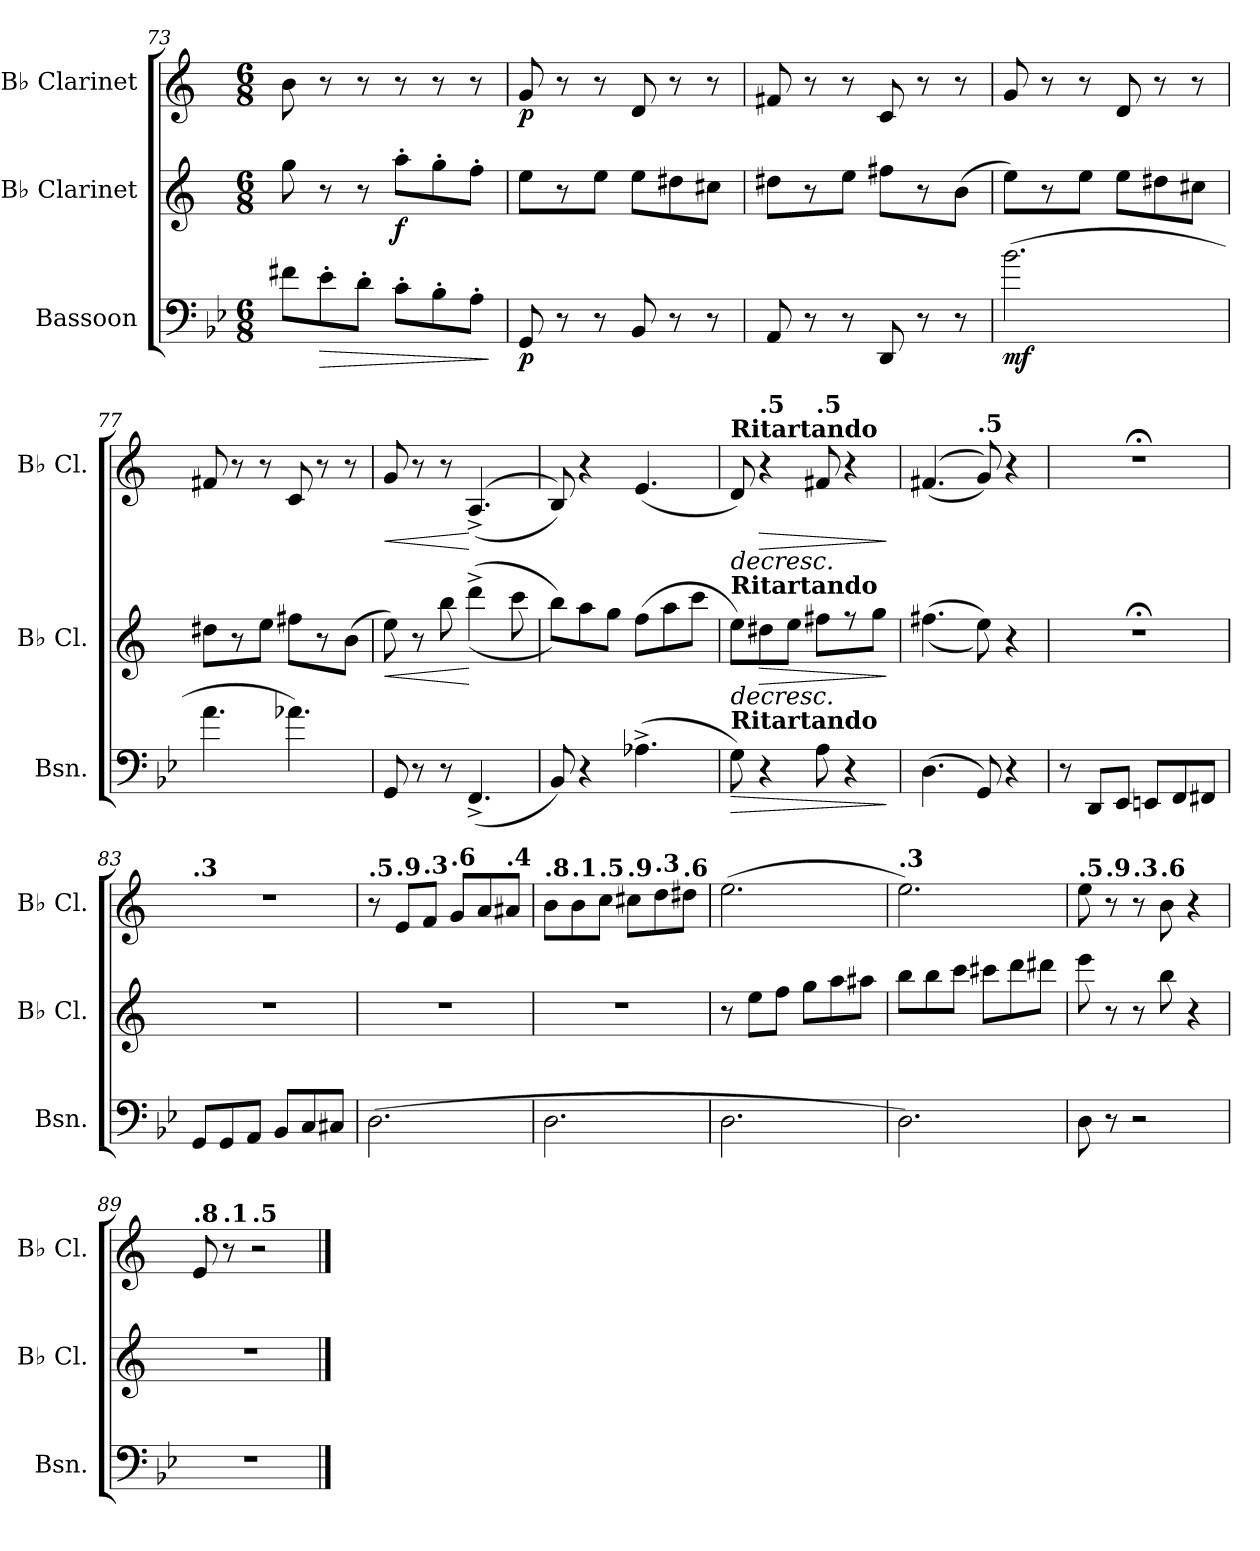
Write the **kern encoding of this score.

**kern	**dynam	**kern	**dynam	**kern	**dynam
*part3	*part3	*part2	*part2	*part1	*part1
*staff3	*staff3	*staff2	*staff2	*staff1	*staff1
*I"Bassoon	*	*I"B♭ Clarinet	*	*I"B♭ Clarinet	*
*I'Bsn.	*	*I'B♭ Cl.	*	*I'B♭ Cl.	*
!!LO:PB:g=z
*clefF4	*	*clefG2	*	*clefG2	*
*	*	*ITrd1c2	*	*ITrd1c2	*
*k[b-e-]	*	*k[b-e-]	*	*k[b-e-]	*
*M6/8	*	*M6/8	*	*M6/8	*
=73	=73	=73	=73	=73	=73
8f#X\L	.	8ff\	.	8a\	.
!	!LO:HP:b	!	!	!	!
8e-'\	>	8r	.	8r	.
8d'\J	.	8r	.	8r	.
!	!	!	!LO:DY:b	!	!
8c'\L	.	8gg'\L	f	8r	.
8B-'\	.	8ff'\	.	8r	.
8A'\J	.	8ee-'\J	.	8r	.
.	]	.	.	.	.
=74	=74	=74	=74	=74	=74
!	!LO:DY:b	!	!	!	!LO:DY:b
8GG/	p	8dd\L	.	8f/	p
8r	.	8r	.	8r	.
8r	.	8dd\J	.	8r	.
8BB-/	.	8dd\L	.	8c/	.
8r	.	8cc#X\	.	8r	.
8r	.	8bn\J	.	8r	.
=75	=75	=75	=75	=75	=75
8AA/	.	8cc#X\L	.	8en/	.
8r	.	8r	.	8r	.
8r	.	8dd\J	.	8r	.
8DD/	.	8een\L	.	8B-/	.
8r	.	8r	.	8r	.
8r	.	(>8a\J	.	8r	.
=76	=76	=76	=76	=76	=76
!	!LO:DY:b	!	!	!	!
(>2.b-\	mf	8dd\L)	.	8f/	.
.	.	8r	.	8r	.
.	.	8dd\J	.	8r	.
.	.	8dd\L	.	8c/	.
.	.	8cc#X\	.	8r	.
.	.	8bn\J	.	8r	.
=77	=77	=77	=77	=77	=77
4.a\	.	8cc#X\L	.	8en/	.
.	.	8r	.	8r	.
.	.	8dd\J	.	8r	.
4.a-X\)	.	8een\L	.	8B-/	.
.	.	8r	.	8r	.
.	.	(>8a\J	.	8r	.
!!LO:LB:g=z
=78	=78	=78	=78	=78	=78
!	!	!	!LO:HP:b	!	!LO:HP:b
8GG/	.	8dd\)	<	8f/	<
8r	.	8r	.	8r	.
8r	.	8aa\	.	8r	.
(<4.FF^/	.	(>(>4ccc^\	[	(<(<4.G^/	[
.	.	8bb-\	.	.	.
=79	=79	=79	=79	=79	=79
8BB-/)	.	8aa\L))	.	8A/))	.
4r	.	8gg\	.	4r	.
.	.	8ff\J	.	.	.
(>4.A-X^\	.	(>8ee-\L	.	(<4.d/	.
.	.	8gg\	.	.	.
.	.	8bb-\J	.	.	.
=80	=80	=80	=80	=80	=80
*	*	*	*	*MM135	*
!	!	!	!	!LO:TX:a:B:t=Ritartando	!
!	!	!LO:TX:a:B:t=Ritartando	!	!	!
!LO:TX:a:B:t=Ritartando	!	!	!	!	!
!	!LO:HP:b	!	!LO:HP:b	!	!LO:HP:b
8G\)	>	8dd\L)	>	8c/)	>
*	*	*	*	*MM131	*
!	!	!	!	!LO:TX:a:B:t=.5	!
!	!	!	!LO:HP:b	!	!LO:HP:b
4r	.	8cc#X\	>	4r	>
.	.	8dd\J	.	.	.
*	*	*	*	*MM123	*
!	!	!	!	!LO:TX:a:B:t=.5	!
8A\	.	8een\L	.	8en/	.
*	*	*	*	*MM120	*
4r	.	8r	.	4r	.
.	.	8ff\J	.	.	.
.	]	.	] ]	.	] ]
=81	=81	=81	=81	=81	=81
*	*	*	*	*MM113	*
(>4.D\	.	(>(>4.een\	.	(<(<4.en/	.
*	*	*	*	*MM100	*
!	!	!	!	!LO:TX:a:B:t=.5	!
8GG/)	.	8dd\))	.	8f/))	.
*	*	*	*	*MM98	*
4r	.	4r	.	4r	.
=82	=82	=82	=82	=82	=82
!!LO:REH:place=s1:a:B:fs=14:t=79
*	*	*	*	*MM135	*
8r	.	2.r;<	.	2.r;<	.
8DD/L	.	.	.	.	.
8EE-/J	.	.	.	.	.
8EEn/L	.	.	.	.	.
8FF/	.	.	.	.	.
8FF#X/J	.	.	.	.	.
=83	=83	=83	=83	=83	=83
*	*	*	*	*MM129	*
!	!	!	!	!LO:TX:a:B:t=.3	!
8GG/L	.	2.r	.	2.r	.
8GG/	.	.	.	.	.
8AA/J	.	.	.	.	.
8BB-/L	.	.	.	.	.
8C/	.	.	.	.	.
8C#X/J	.	.	.	.	.
!!LO:LB:g=z
=84	=84	=84	=84	=84	=84
*	*	*	*	*MM123	*
!	!	!	!	!LO:TX:a:B:t=.5	!
(>2.D\	.	2.r	.	8r	.
*	*	*	*	*MM122	*
!	!	!	!	!LO:TX:a:B:t=.9	!
.	.	.	.	8d/L	.
*	*	*	*	*MM122	*
!	!	!	!	!LO:TX:a:B:t=.3	!
.	.	.	.	8e-/J	.
*	*	*	*	*MM120	*
!	!	!	!	!LO:TX:a:B:t=.6	!
.	.	.	.	8f/L	.
*	*	*	*	*MM120	*
.	.	.	.	8g/	.
*	*	*	*	*MM118	*
!	!	!	!	!LO:TX:a:B:t=.4	!
.	.	.	.	8g#X/J	.
=85	=85	=85	=85	=85	=85
*	*	*	*	*MM117	*
!	!	!	!	!LO:TX:a:B:t=.8	!
2.D\	.	2.r	.	8a\L	.
*	*	*	*	*MM117	*
!	!	!	!	!LO:TX:a:B:t=.1	!
.	.	.	.	8a\	.
*	*	*	*	*MM115	*
!	!	!	!	!LO:TX:a:B:t=.5	!
.	.	.	.	8b-\J	.
*	*	*	*	*MM114	*
!	!	!	!	!LO:TX:a:B:t=.9	!
.	.	.	.	8bn\L	.
*	*	*	*	*MM114	*
!	!	!	!	!LO:TX:a:B:t=.3	!
.	.	.	.	8cc\	.
*	*	*	*	*MM113	*
!	!	!	!	!LO:TX:a:B:t=.6	!
.	.	.	.	8cc#X\J	.
=86	=86	=86	=86	=86	=86
*	*	*	*	*MM113	*
2.D\	.	8r	.	(>2.dd\	.
.	.	8dd\L	.	.	.
.	.	8ee-\J	.	.	.
.	.	8ff\L	.	.	.
.	.	8gg\	.	.	.
.	.	8gg#X\J	.	.	.
=87	=87	=87	=87	=87	=87
*	*	*	*	*MM107	*
!	!	!	!	!LO:TX:a:B:t=.3	!
2.D\)	.	8aa\L	.	2.dd\)	.
.	.	8aa\	.	.	.
.	.	8bb-\J	.	.	.
.	.	8bbn\L	.	.	.
.	.	8ccc\	.	.	.
.	.	8ccc#X\J	.	.	.
=88	=88	=88	=88	=88	=88
*	*	*	*	*MM100	*
!	!	!	!	!LO:TX:a:B:t=.5	!
8D\	.	8ddd\	.	8dd\	.
*	*	*	*	*MM99	*
!	!	!	!	!LO:TX:a:B:t=.9	!
8r	.	8r	.	8r	.
*	*	*	*	*MM99	*
!	!	!	!	!LO:TX:a:B:t=.3	!
2r	.	8r	.	8r	.
*	*	*	*	*MM98	*
!	!	!	!	!LO:TX:a:B:t=.6	!
.	.	8aa\	.	8a\	.
*	*	*	*	*MM98	*
.	.	4r	.	4r	.
=89	=89	=89	=89	=89	=89
*	*	*	*	*MM95	*
!	!	!	!	!LO:TX:a:B:t=.8	!
2.r	.	2.r	.	8d/	.
*	*	*	*	*MM95	*
!	!	!	!	!LO:TX:a:B:t=.1	!
.	.	.	.	8r	.
*	*	*	*	*MM93	*
!	!	!	!	!LO:TX:a:B:t=.5	!
.	.	.	.	2r	.
==	==	==	==	==	==
*-	*-	*-	*-	*-	*-
